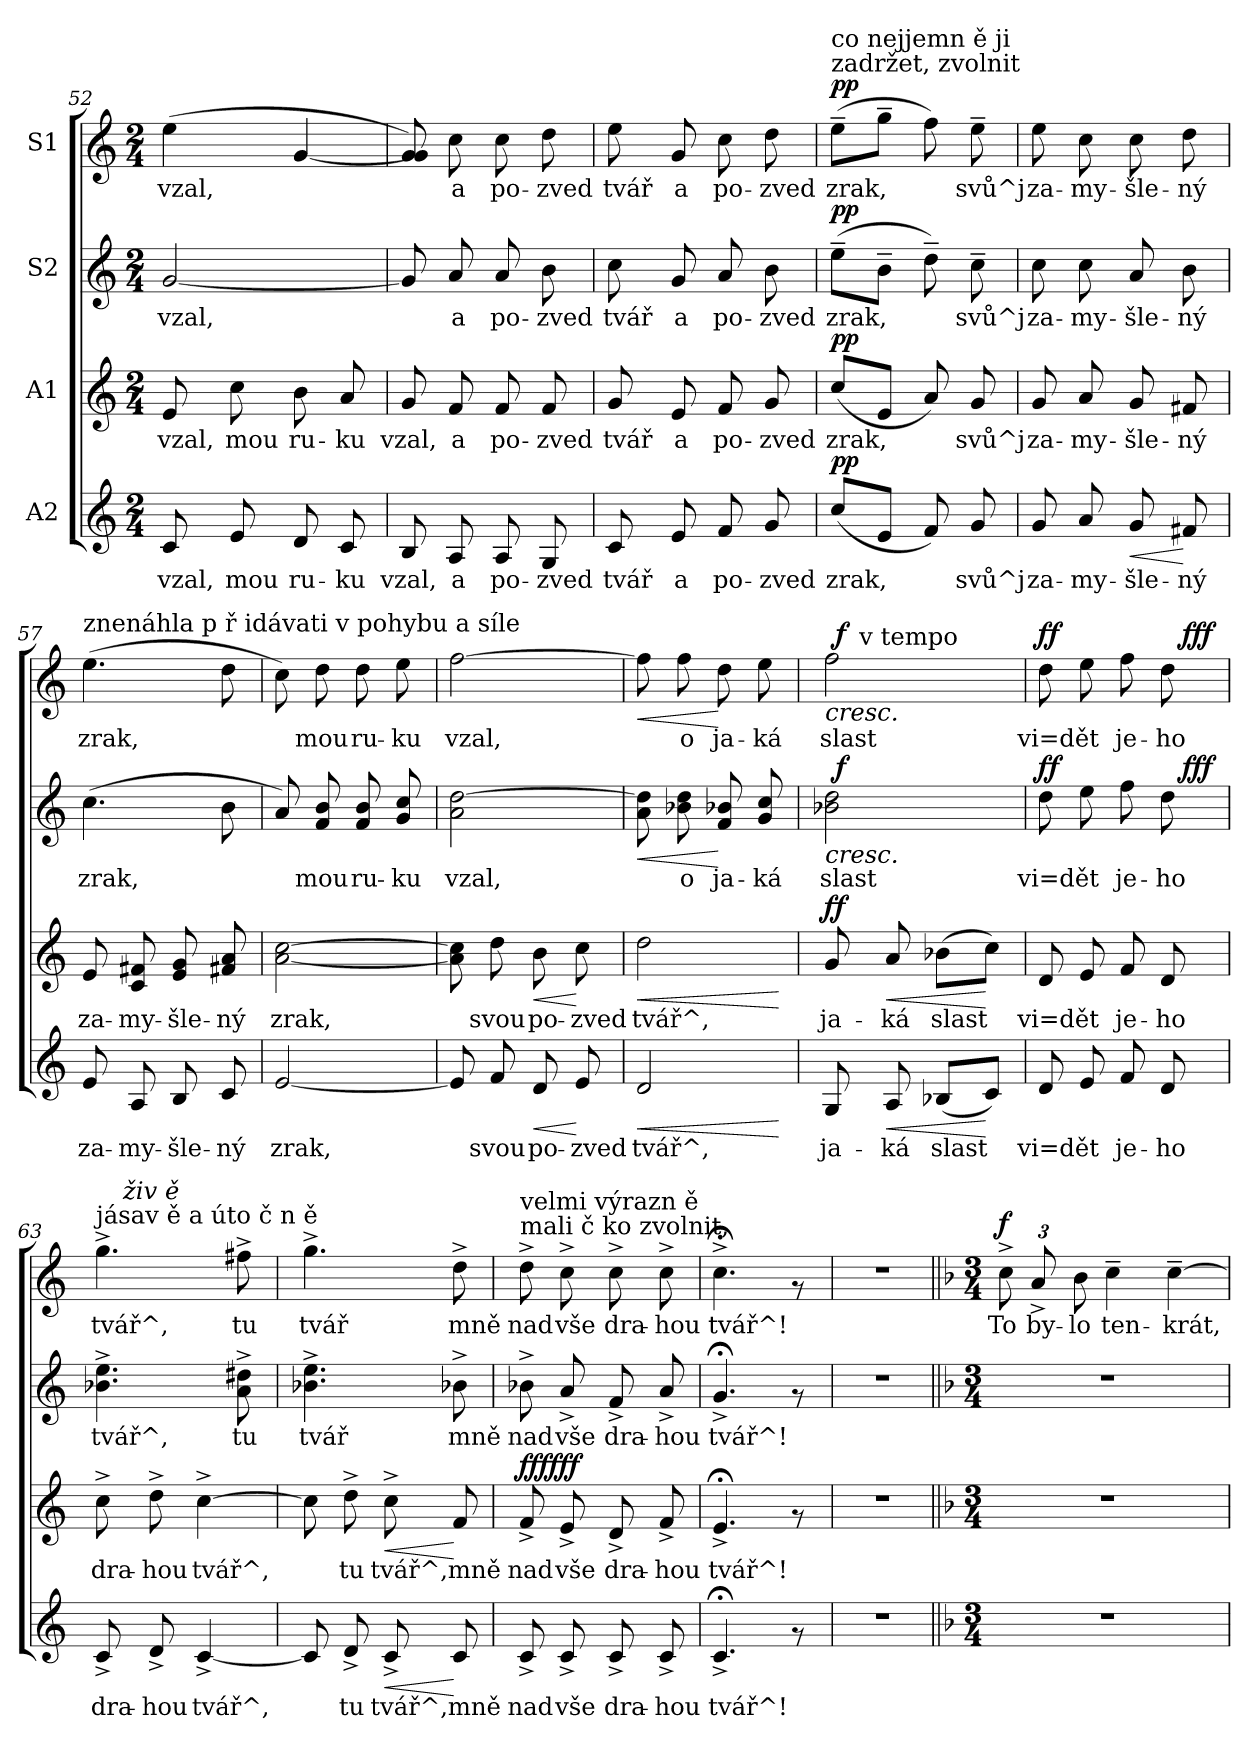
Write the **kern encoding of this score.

**kern	**text	**dynam	**kern	**text	**dynam	**kern	**text	**dynam	**kern	**text	**dynam
*part4	*part4	*part4	*part3	*part3	*part3	*part2	*part2	*part2	*part1	*part1	*part1
*staff4	*staff4	*staff4	*staff3	*staff3	*staff3	*staff2	*staff2	*staff2	*staff1	*staff1	*staff1
*I"A2	*	*	*I"A1	*	*	*I"S2	*	*	*I"S1	*	*
*clefG2	*	*	*clefG2	*	*	*clefG2	*	*	*clefG2	*	*
*k[]	*	*	*k[]	*	*	*k[]	*	*	*k[]	*	*
*C:	*	*	*C:	*	*	*C:	*	*	*C:	*	*
*M2/4	*	*	*M2/4	*	*	*M2/4	*	*	*M2/4	*	*
=52	=52	=52	=52	=52	=52	=52	=52	=52	=52	=52	=52
!	!LO:LY:b:rj	!	!	!LO:LY:b:rj	!	!	!LO:LY:b:cj	!	!	!LO:LY:b:cj	!
8c/	vzal,	.	8e/	vzal,	.	[<2g/	vzal,	.	(>4ee\	vzal,	.
!	!LO:LY:b:rj	!	!	!LO:LY:b:rj	!	!	!	!	!	!	!
8e/	mou	.	8cc\	mou	.	.	.	.	.	.	.
!	!LO:LY:b:rj	!	!	!LO:LY:b:rj	!	!	!	!	!	!LO:LY:b:cj	!
8d/	ru-	.	8b\	ru-	.	.	.	.	[<4g/	.	.
!	!LO:LY:b:rj	!	!	!LO:LY:b:rj	!	!	!	!	!	!	!
8c/	-ku	.	8a/	-ku	.	.	.	.	.	.	.
=53	=53	=53	=53	=53	=53	=53	=53	=53	=53	=53	=53
!	!LO:LY:b:rj	!	!	!LO:LY:b:rj	!	!	!LO:LY:b:cj	!	!	!LO:LY:b:cj	!
8B/	vzal,	.	8g/	vzal,	.	8g/]	.	.	8g/ 8g/])	.	.
!	!LO:LY:b:rj	!	!	!LO:LY:b:rj	!	!	!LO:LY:b:cj	!	!	!LO:LY:b:cj	!
8A/	a	.	8f/	a	.	8a/	a	.	8cc\	a	.
!	!LO:LY:b:rj	!	!	!LO:LY:b:rj	!	!	!LO:LY:b:cj	!	!	!LO:LY:b:cj	!
8A/	po-	.	8f/	po-	.	8a/	po-	.	8cc\	po-	.
!	!LO:LY:b:rj	!	!	!LO:LY:b:rj	!	!	!LO:LY:b:cj	!	!	!LO:LY:b:cj	!
8G/	-zved	.	8f/	-zved	.	8b\	-zved	.	8dd\	-zved	.
!!LO:LB:g=z
=54	=54	=54	=54	=54	=54	=54	=54	=54	=54	=54	=54
!	!LO:LY:b:rj	!	!	!LO:LY:b:rj	!	!	!LO:LY:b:cj	!	!	!LO:LY:b:cj	!
8c/	tvář	.	8g/	tvář	.	8cc\	tvář	.	8ee\	tvář	.
!	!LO:LY:b:rj	!	!	!LO:LY:b:rj	!	!	!LO:LY:b:cj	!	!	!LO:LY:b:cj	!
8e/	a	.	8e/	a	.	8g/	a	.	8g/	a	.
!	!LO:LY:b:rj	!	!	!LO:LY:b:rj	!	!	!LO:LY:b:cj	!	!	!LO:LY:b:cj	!
8f/	po-	.	8f/	po-	.	8a/	po-	.	8cc\	po-	.
!	!LO:LY:b:rj	!	!	!LO:LY:b:rj	!	!	!LO:LY:b:cj	!	!	!LO:LY:b:cj	!
8g/	-zved	.	8g/	-zved	.	8b\	-zved	.	8dd\	-zved	.
=55	=55	=55	=55	=55	=55	=55	=55	=55	=55	=55	=55
!	!	!	!	!	!	!	!	!	!LO:TX:a:t=zadržet, zvolnit	!	!
!	!	!	!	!	!	!	!	!	!LO:TX:a:t=co nejjemn ě ji	!	!
!	!LO:LY:b:rj	!LO:DY:a	!	!LO:LY:b:rj	!LO:DY:a	!	!LO:LY:b:cj	!LO:DY:a	!	!LO:LY:b:cj	!LO:DY:a
(<8cc/L	zrak,	pp	(<8cc/L	zrak,	pp	(>8ee~>\L	zrak,	pp	(>8ee~>\L	zrak,	pp
!	!LO:LY:b:rj	!	!	!LO:LY:b:rj	!	!	!LO:LY:b:cj	!	!	!LO:LY:b:cj	!
8e/J	.	.	8e/J	.	.	8b~>\J	.	.	8gg~>\J	.	.
!	!LO:LY:b:rj	!	!	!LO:LY:b:rj	!	!	!LO:LY:b:cj	!	!	!LO:LY:b:cj	!
8f/)	.	.	8a/)	.	.	8dd~>\)	.	.	8ff\)	.	.
!	!LO:LY:b:rj	!	!	!LO:LY:b:rj	!	!	!LO:LY:b:cj	!	!	!LO:LY:b:cj	!
8g/	svů^j	.	8g/	svů^j	.	8cc~>\	svů^j	.	8ee~>\	svů^j	.
=56	=56	=56	=56	=56	=56	=56	=56	=56	=56	=56	=56
!	!LO:LY:b:rj	!	!	!LO:LY:b:rj	!	!	!LO:LY:b:cj	!	!	!LO:LY:b:cj	!
8g/	za-	.	8g/	za-	.	8cc\	za-	.	8ee\	za-	.
!	!LO:LY:b:rj	!	!	!LO:LY:b:rj	!	!	!LO:LY:b:cj	!	!	!LO:LY:b:cj	!
8a/	-my-	.	8a/	-my-	.	8cc\	-my-	.	8cc\	-my-	.
!	!LO:LY:b:rj	!LO:HP:b	!	!LO:LY:b:rj	!	!	!LO:LY:b:cj	!	!	!LO:LY:b:cj	!
8g/	-šle-	<	8g/	-šle-	.	8a/	-šle-	.	8cc\	-šle-	.
!	!LO:LY:b:rj	!	!	!LO:LY:b:rj	!	!	!LO:LY:b:cj	!	!	!LO:LY:b:cj	!
8f#X/	-ný	[	8f#X/	-ný	.	8b\	-ný	.	8dd\	-ný	.
=57	=57	=57	=57	=57	=57	=57	=57	=57	=57	=57	=57
!	!	!	!	!	!	!	!	!	!LO:TX:a:t=znenáhla p ř idávati v pohybu a síle	!	!
!	!LO:LY:b:rj	!	!	!LO:LY:b:rj	!	!	!LO:LY:b:cj	!	!	!LO:LY:b:cj	!
8e/	za-	.	8e/	za-	.	(>4.cc\	zrak,	.	(>4.ee\	zrak,	.
!	!LO:LY:b:rj	!	!	!LO:LY:b:rj	!	!	!	!	!	!	!
8A/	-my-	.	8f#X/ 8c/	-my-	.	.	.	.	.	.	.
!	!LO:LY:b:rj	!	!	!LO:LY:b:rj	!	!	!	!	!	!	!
8B/	-šle-	.	8g/ 8e/	-šle-	.	.	.	.	.	.	.
!	!LO:LY:b:rj	!	!	!LO:LY:b:rj	!	!	!LO:LY:b:cj	!	!	!LO:LY:b:cj	!
8c/	-ný	.	8a/ 8f#X/	-ný	.	8b\	.	.	8dd\	.	.
=58	=58	=58	=58	=58	=58	=58	=58	=58	=58	=58	=58
!	!LO:LY:b:rj	!	!	!LO:LY:b:rj	!	!	!LO:LY:b:cj	!	!	!LO:LY:b:cj	!
[<2e/	zrak,	.	[>2cc\ [<2a\	zrak,	.	8a/)	.	.	8cc\)	.	.
!	!	!	!	!	!	!	!LO:LY:b:cj	!	!	!LO:LY:b:cj	!
.	.	.	.	.	.	8b/ 8f/	mou	.	8dd\	mou	.
!	!	!	!	!	!	!	!LO:LY:b:cj	!	!	!LO:LY:b:cj	!
.	.	.	.	.	.	8b/ 8f/	ru-	.	8dd\	ru-	.
!	!	!	!	!	!	!	!LO:LY:b:cj	!	!	!LO:LY:b:cj	!
.	.	.	.	.	.	8cc/ 8g/	-ku	.	8ee\	-ku	.
=59	=59	=59	=59	=59	=59	=59	=59	=59	=59	=59	=59
!	!LO:LY:b:rj	!	!	!LO:LY:b:rj	!	!	!LO:LY:b:cj	!	!	!LO:LY:b:cj	!
8e/]	.	.	8cc\] 8a\]	.	.	[<2dd\ 2a\	vzal,	.	[<2ff\	vzal,	.
!	!LO:LY:b:rj	!	!	!LO:LY:b:rj	!	!	!	!	!	!	!
8f/	svou	.	8dd\	svou	.	.	.	.	.	.	.
!	!LO:LY:b:rj	!LO:HP:b	!	!LO:LY:b:rj	!LO:HP:b	!	!	!	!	!	!
8d/	po-	<	8b\	po-	<	.	.	.	.	.	.
!	!LO:LY:b:rj	!	!	!LO:LY:b:rj	!	!	!	!	!	!	!
8e/	-zved	[	8cc\	-zved	[	.	.	.	.	.	.
!!LO:PB:g=z
=60	=60	=60	=60	=60	=60	=60	=60	=60	=60	=60	=60
!	!LO:LY:b:rj	!LO:HP:b	!	!LO:LY:b:rj	!LO:HP:b	!	!LO:LY:b:cj	!LO:HP:b	!	!LO:LY:b:cj	!LO:HP:b
2d/	tvář^,	<	2dd\	tvář^,	<	8dd\] 8a\	.	<	8ff\]	.	<
!	!	!	!	!	!	!	!LO:LY:b:cj	!	!	!LO:LY:b:cj	!
.	.	.	.	.	.	8dd\ 8b-X\	o	.	8ff\	o	.
!	!	!	!	!	!	!	!LO:LY:b:cj	!	!	!LO:LY:b:cj	!
.	.	.	.	.	.	8b-X/ 8f/	ja-	[	8dd\	ja-	[
!	!	!	!	!	!	!	!LO:LY:b:cj	!	!	!LO:LY:b:cj	!
.	.	.	.	.	.	8cc/ 8g/	-ká	.	8ee\	-ká	.
.	.	[	.	.	[	.	.	.	.	.	.
=61	=61	=61	=61	=61	=61	=61	=61	=61	=61	=61	=61
!	!LO:LY:b:rj	!	!	!LO:LY:b:rj	!LO:DY:a	!	!LO:LY:b:cj	!LO:HP:b	!	!LO:LY:b:cj	!LO:HP:b
!	!	!	!	!	!LO:DY:n=1:b	!	!	!	!	!	!
*	*	*	*	*	*	*^	*	*	*^	*	*
*	*	*	*	*	*	*	*	*	*	*	*^	*	*
8G/	ja-	.	8g/	ja-	f f	2dd\ 2b-X\	64ryy	slast	<	2ff\	64ryy	16ryy	slast	<
!	!	!	!	!	!	!	!	!	!LO:DY:a	!	!	!	!	!LO:DY:a
.	.	.	.	.	.	.	4ryy	.	f	.	4ryy	.	.	f
!	!	!	!	!	!	!	!	!	!	!	!	!LO:TX:a:t=v tempo	!	!
.	.	.	.	.	.	.	.	.	.	.	.	4..ryy	.	.
!	!LO:LY:b:rj	!LO:HP:b	!	!LO:LY:b:rj	!LO:HP:b	!	!	!	!	!	!	!	!	!
8A/	-ká	<	8a/	-ká	<	.	.	.	.	.	.	.	.	.
!	!LO:LY:b:rj	!	!	!LO:LY:b:rj	!	!	!	!	!	!	!	!	!	!
(<8B-X/L	slast	.	(>8b-X\L	slast	.	.	.	.	.	.	.	.	.	.
.	.	.	.	.	.	.	8...ryy	.	.	.	8...ryy	.	.	.
!	!LO:LY:b:rj	!	!	!LO:LY:b:rj	!	!	!	!	!	!	!	!	!	!
8c/J)	.	[	8cc\J)	.	[	.	.	.	.	.	.	.	.	.
.	.	.	.	.	.	.	.	.	[	.	.	.	.	[
=62	=62	=62	=62	=62	=62	=62	=62	=62	=62	=62	=62	=62	=62	=62
!	!LO:LY:b:rj	!	!	!LO:LY:b:rj	!	!	!	!LO:LY:b:cj	!LO:DY:a	!	!	!	!LO:LY:b:cj	!LO:DY:a
*	*	*	*	*	*	*	*	*	*	*	*v	*v	*	*
8d/	vi=d	.	8d/	vi=d	.	8dd\	4ryy	vi=d	ff	8dd\	4ryy	vi=d	ff
!	!LO:LY:b:rj	!	!	!LO:LY:b:rj	!	!	!	!LO:LY:b:cj	!	!	!	!LO:LY:b:cj	!
8e/	ět	.	8e/	ět	.	8ee\	.	ět	.	8ee\	.	ět	.
!	!LO:LY:b:rj	!	!	!LO:LY:b:rj	!	!	!	!LO:LY:b:cj	!	!	!	!LO:LY:b:cj	!
8f/	je-	.	8f/	je-	.	8ff\	8ryy	je-	.	8ff\	8ryy	je-	.
!	!LO:LY:b:rj	!	!	!LO:LY:b:rj	!	!	!	!LO:LY:b:cj	!	!	!	!LO:LY:b:cj	!
8d/	-ho	.	8d/	-ho	.	8dd\	32.ryy	-ho	.	8dd\	32.ryy	-ho	.
!	!	!	!	!	!	!	!	!	!LO:DY:a	!	!	!	!LO:DY:a
.	.	.	.	.	.	.	16ryy	.	fff	.	16ryy	.	fff
.	.	.	.	.	.	.	64ryy	.	.	.	64ryy	.	.
=63	=63	=63	=63	=63	=63	=63	=63	=63	=63	=63	=63	=63	=63
!	!	!	!	!	!	!	!	!	!	!LO:TX:a:t=jásav ě a úto č n ě	!	!	!
!	!LO:LY:b:rj	!	!	!LO:LY:b:rj	!	!	!	!LO:LY:b:cj	!	!	!	!LO:LY:b:cj	!
*	*	*	*	*	*	*v	*v	*	*	*	*	*	*
8c^>/	dra-	.	8cc^>\	dra-	.	4.ee\^> 4.b-X\^>	tvář^,	.	4.gg^>\	16ryy	tvář^,	.
!	!	!	!	!	!	!	!	!	!	!LO:TX:a:i:t=živ ě	!	!
.	.	.	.	.	.	.	.	.	.	4..ryy	.	.
!	!LO:LY:b:rj	!	!	!LO:LY:b:rj	!	!	!	!	!	!	!	!
8d^>/	-hou	.	8dd^>\	-hou	.	.	.	.	.	.	.	.
!	!LO:LY:b:rj	!	!	!LO:LY:b:rj	!	!	!	!	!	!	!	!
[<4c^>/	tvář^,	.	[>4cc^>\	tvář^,	.	.	.	.	.	.	.	.
!	!	!	!	!	!	!	!LO:LY:b:cj	!	!	!	!LO:LY:b:cj	!
.	.	.	.	.	.	8dd#X\^> 8a\^>	tu	.	8ff#X^>\	.	tu	.
=64	=64	=64	=64	=64	=64	=64	=64	=64	=64	=64	=64	=64
!	!LO:LY:b:rj	!	!	!LO:LY:b:rj	!	!	!LO:LY:b:cj	!	!	!	!LO:LY:b:cj	!
*	*	*	*	*	*	*	*	*	*v	*v	*	*
8c/]	.	.	8cc\]	.	.	4.ee\^> 4.b-X\^>	tvář	.	4.gg^>\	tvář	.
!	!LO:LY:b:rj	!	!	!LO:LY:b:rj	!	!	!	!	!	!	!
8d^>/	tu	.	8dd^>\	tu	.	.	.	.	.	.	.
!	!LO:LY:b:rj	!LO:HP:b	!	!LO:LY:b:rj	!LO:HP:b	!	!	!	!	!	!
8c^>/	tvář^,	<	8cc^>\	tvář^,	<	.	.	.	.	.	.
!	!LO:LY:b:rj	!	!	!LO:LY:b:rj	!	!	!LO:LY:b:cj	!	!	!LO:LY:b:cj	!
8c/	mně	[	8f/	mně	[	8b-X^>\	mně	.	8dd^>\	mně	.
=65	=65	=65	=65	=65	=65	=65	=65	=65	=65	=65	=65
!	!	!	!	!	!	!	!	!	!LO:TX:a:t=mali č ko zvolnit,	!	!
!	!	!	!	!	!	!	!	!	!LO:TX:a:t=velmi výrazn ě	!	!
!	!LO:LY:b:rj	!	!	!LO:LY:b:rj	!LO:DY:a	!	!LO:LY:b:cj	!	!	!LO:LY:b:cj	!
!	!	!	!	!	!LO:DY:n=1:b	!	!	!	!	!	!
8c^>/	nad	.	8f^>/	nad	fff fff	8b-X^>\	nad	.	8dd^>\	nad	.
!	!LO:LY:b:rj	!	!	!LO:LY:b:rj	!	!	!LO:LY:b:cj	!	!	!LO:LY:b:cj	!
8c^>/	vše	.	8e^>/	vše	.	8a^>/	vše	.	8cc^>\	vše	.
!	!LO:LY:b:rj	!	!	!LO:LY:b:rj	!	!	!LO:LY:b:cj	!	!	!LO:LY:b:cj	!
8c^>/	dra-	.	8d^>/	dra-	.	8f^>/	dra-	.	8cc^>\	dra-	.
!	!LO:LY:b:rj	!	!	!LO:LY:b:rj	!	!	!LO:LY:b:cj	!	!	!LO:LY:b:cj	!
8c^>/	-hou	.	8f^>/	-hou	.	8a^>/	-hou	.	8cc^>\	-hou	.
!!LO:PB:g=z
=66	=66	=66	=66	=66	=66	=66	=66	=66	=66	=66	=66
!	!LO:LY:b:rj	!	!	!LO:LY:b:rj	!	!	!LO:LY:b:cj	!	!	!LO:LY:b:cj	!
4.c;<^>/	tvář^!	.	4.e;<^>/	tvář^!	.	4.g;<^>/	tvář^!	.	4.cc;<^>\	tvář^!	.
8rf	.	.	8rf	.	.	8rf	.	.	8rf	.	.
=67	=67	=67	=67	=67	=67	=67	=67	=67	=67	=67	=67
2r	.	.	2r	.	.	2r	.	.	2r	.	.
=68||	=68||	=68||	=68||	=68||	=68||	=68||	=68||	=68||	=68||	=68||	=68||
*k[b-]	*	*	*k[b-]	*	*	*k[b-]	*	*	*k[b-]	*	*
*F:	*	*	*F:	*	*	*F:	*	*	*F:	*	*
*M3/4	*	*	*M3/4	*	*	*M3/4	*	*	*M3/4	*	*
!	!	!	!	!	!	!	!	!	!	!LO:LY:b:cj	!LO:DY:a
2.r	.	.	2.r	.	.	2.r	.	.	12cc^>\L	To	f
*	*	*	*	*	*	*	*	*	*Xbrackettup	*	*
!	!	!	!	!	!	!	!	!	!	!LO:LY:b:cj	!
.	.	.	.	.	.	.	.	.	12a^>/L	by-	.
!	!	!	!	!	!	!	!	!	!	!LO:LY:b:cj	!
.	.	.	.	.	.	.	.	.	12b-\J	lo	.
!	!	!	!	!	!	!	!	!	!	!LO:LY:b:cj	!
.	.	.	.	.	.	.	.	.	4cc~>\	-ten-	.
!	!	!	!	!	!	!	!	!	!	!LO:LY:b:cj	!
.	.	.	.	.	.	.	.	.	[>4cc~>\	-krát,	.
=	=	=	=	=	=	=	=	=	=	=	=
*-	*-	*-	*-	*-	*-	*-	*-	*-	*-	*-	*-
